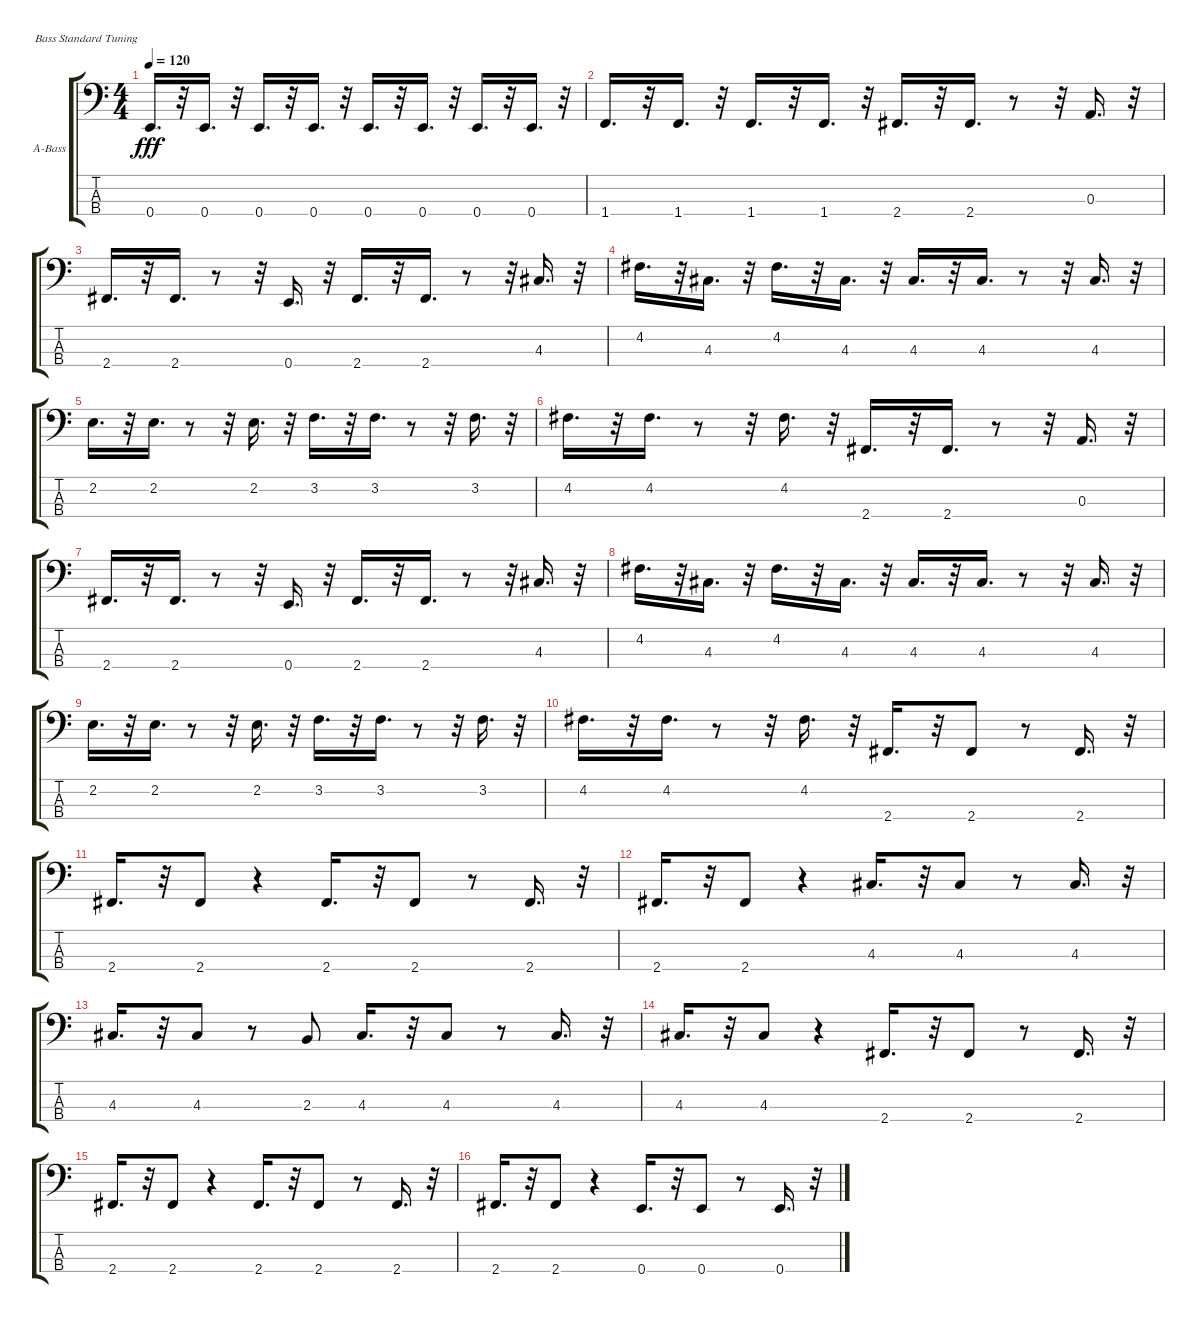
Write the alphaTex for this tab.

\bracketExtendMode groupsimilarinstruments
\firstSystemTrackNameOrientation horizontal
\otherSystemsTrackNameOrientation horizontal
\track ("Бас" "A-Bass") {instrument electricguitarjazz}
\staff {score tabs}
\tuning (G2 D2 A1 E1)
\ts (4 4)
\tempo 120
\clef f4
\ks c
0.4.16{d dy fff} r.32 0.4.16{d} r.32 0.4.16{d} r.32 0.4.16{d} r.32 0.4.16{d} r.32 0.4.16{d} r.32 0.4.16{d} r.32 0.4.16{d} r.32 |
1.4.16{d} r.32 1.4.16{d} r.32 1.4.16{d} r.32 1.4.16{d} r.32 2.4.16{d} r.32 2.4.16{d} r.8 r.32 0.3.16{d} r.32 |
2.4.16{d} r.32 2.4.16{d} r.8 r.32 0.4.16{d} r.32 2.4.16{d} r.32 2.4.16{d} r.8 r.32 4.3.16{d} r.32 |
4.2.16{d} r.32 4.3.16{d} r.32 4.2.16{d} r.32 4.3.16{d} r.32 4.3.16{d} r.32 4.3.16{d} r.8 r.32 4.3.16{d} r.32 |
2.2.16{d} r.32 2.2.16{d} r.8 r.32 2.2.16{d} r.32 3.2.16{d} r.32 3.2.16{d} r.8 r.32 3.2.16{d} r.32 |
4.2.16{d} r.32 4.2.16{d} r.8 r.32 4.2.16{d} r.32 2.4.16{d} r.32 2.4.16{d} r.8 r.32 0.3.16{d} r.32 |
2.4.16{d} r.32 2.4.16{d} r.8 r.32 0.4.16{d} r.32 2.4.16{d} r.32 2.4.16{d} r.8 r.32 4.3.16{d} r.32 |
4.2.16{d} r.32 4.3.16{d} r.32 4.2.16{d} r.32 4.3.16{d} r.32 4.3.16{d} r.32 4.3.16{d} r.8 r.32 4.3.16{d} r.32 |
2.2.16{d} r.32 2.2.16{d} r.8 r.32 2.2.16{d} r.32 3.2.16{d} r.32 3.2.16{d} r.8 r.32 3.2.16{d} r.32 |
4.2.16{d} r.32 4.2.16{d} r.8 r.32 4.2.16{d} r.32 2.4.16{d} r.32 2.4.8 r.8 2.4.16{d} r.32 |
2.4.16{d} r.32 2.4.8 r.4 2.4.16{d} r.32 2.4.8 r.8 2.4.16{d} r.32 |
2.4.16{d} r.32 2.4.8 r.4 4.3.16{d} r.32 4.3.8 r.8 4.3.16{d} r.32 |
4.3.16{d} r.32 4.3.8 r.8 2.3.8 4.3.16{d} r.32 4.3.8 r.8 4.3.16{d} r.32 |
4.3.16{d} r.32 4.3.8 r.4 2.4.16{d} r.32 2.4.8 r.8 2.4.16{d} r.32 |
2.4.16{d} r.32 2.4.8 r.4 2.4.16{d} r.32 2.4.8 r.8 2.4.16{d} r.32 |
2.4.16{d} r.32 2.4.8 r.4 0.4.16{d} r.32 0.4.8 r.8 0.4.16{d} r.32
